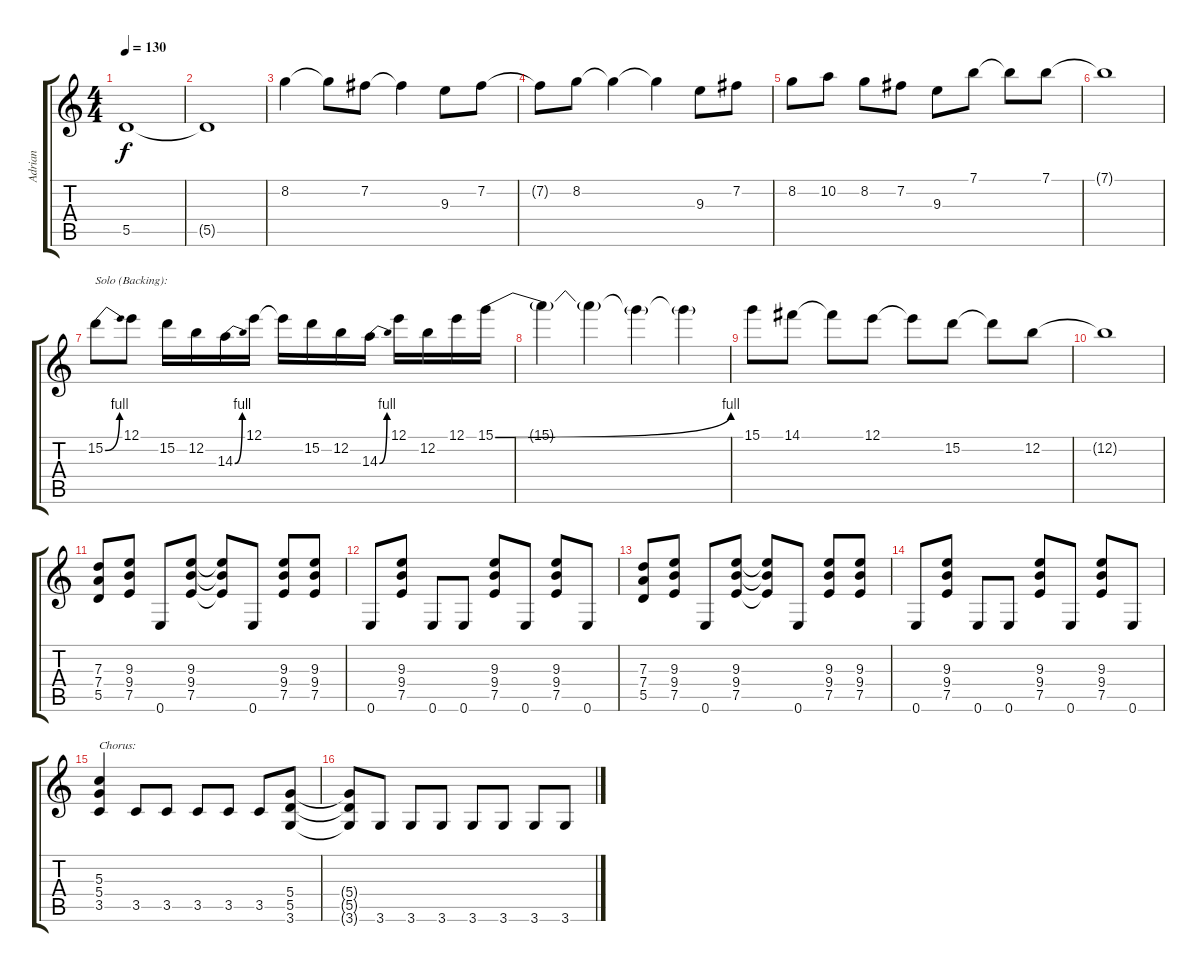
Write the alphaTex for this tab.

\track ("Adrian" "Adrian") {instrument distortionguitar}
\staff {score tabs}
\tuning (E4 B3 G3 D3 A2 E2) {hide}
\ts (4 4)
\tempo 130
\clef g2
\ks c
5.5.1{dy f} |
5.5{t}.1 |
8.2.4 8.2{t}.8 7.2.8 7.2{t}.4 9.3.8 7.2.8 |
7.2{t}.8 8.2.8 8.2{t}.4 8.2{t}.4 9.3.8 7.2.8 |
8.2.8 10.2.8 8.2.8 7.2.8 9.3.8 7.1.8 7.1{t}.8 7.1.8 |
7.1{t}.1 |
15.2{be (bend 0 0 60 4)}.8{txt "Solo (Backing):" volume 14} 12.1.8 15.2.16 12.2.16 14.3{be (bend 0 0 60 4)}.16 12.1.16 12.1{t}.16 15.2.16 12.2.16 14.3{be (bend 0 0 60 4)}.16 12.1.16 12.2.16 12.1.16 15.1{be (bend 0 0 60 4)}.16 |
15.1{t}.4 15.1{t}.4 15.1{t}.4 15.1{t}.4 |
15.1.8 14.1.8 14.1{t}.8 12.1.8 12.1{t}.8 15.2.8 15.2{t}.8 12.2.8 |
12.2{t}.1 |
(7.3 7.4 5.5).8{volume 10} (9.3 9.4 7.5).8 0.6.8 (9.3 9.4 7.5).8 (9.3{t} 9.4{t} 7.5{t}).8 0.6.8 (9.3 9.4 7.5).8 (9.3 9.4 7.5).8 |
0.6.8 (9.3 9.4 7.5).8 0.6.8 0.6.8 (9.3 9.4 7.5).8 0.6.8 (9.3 9.4 7.5).8 0.6.8 |
(7.3 7.4 5.5).8 (9.3 9.4 7.5).8 0.6.8 (9.3 9.4 7.5).8 (9.3{t} 9.4{t} 7.5{t}).8 0.6.8 (9.3 9.4 7.5).8 (9.3 9.4 7.5).8 |
0.6.8 (9.3 9.4 7.5).8 0.6.8 0.6.8 (9.3 9.4 7.5).8 0.6.8 (9.3 9.4 7.5).8 0.6.8 |
(5.3 5.4 3.5).4{txt "Chorus:"} 3.5.8 3.5.8 3.5.8 3.5.8 3.5.8 (5.4 5.5 3.6).8 |
(5.4{t} 5.5{t} 3.6{t}).8 3.6.8 3.6.8 3.6.8 3.6.8 3.6.8 3.6.8 3.6.8
